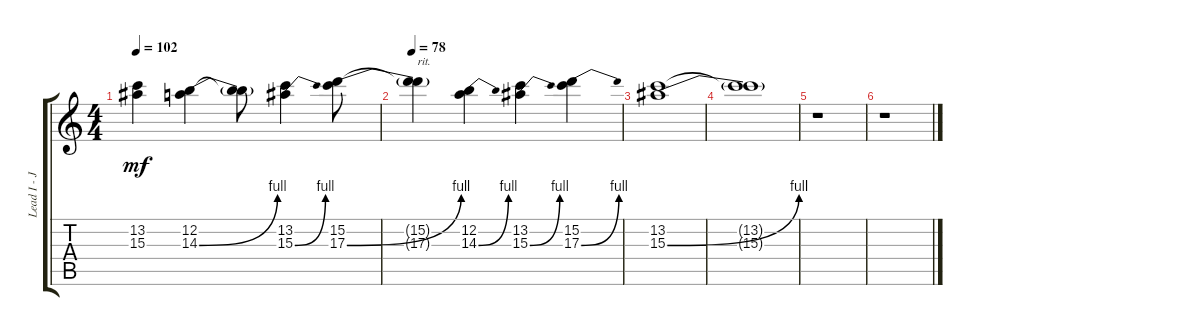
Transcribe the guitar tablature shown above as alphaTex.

\track ("Lead I - J. Page" "Lead I - J") {instrument overdrivenguitar}
\staff {score tabs}
\tuning (E4 B3 G3 D3 A2 E2) {hide}
\ts (4 4)
\tempo 102
\clef g2
\ks c
(13.2{t} 15.3{t}).4{dy mf} (12.2 14.3{be (bend 0 0 60 4)}).4 (12.2{t} 14.3{t}).8 (13.2 15.3{be (bend 0 0 60 4)}).4 (15.2 17.3{be (bend 0 0 60 4)}).8 |
\tempo 78
(15.2{t} 17.3{t}).4{txt "rit."} (12.2 14.3{be (bend 0 0 60 4)}).4 (13.2 15.3{be (bend 0 0 60 4)}).4 (15.2 17.3{be (bend 0 0 60 4)}).4 |
(13.2 15.3{be (bend 0 0 60 4)}).1 |
(13.2{t} 15.3{t}).1 |
r.1 |
r.1
